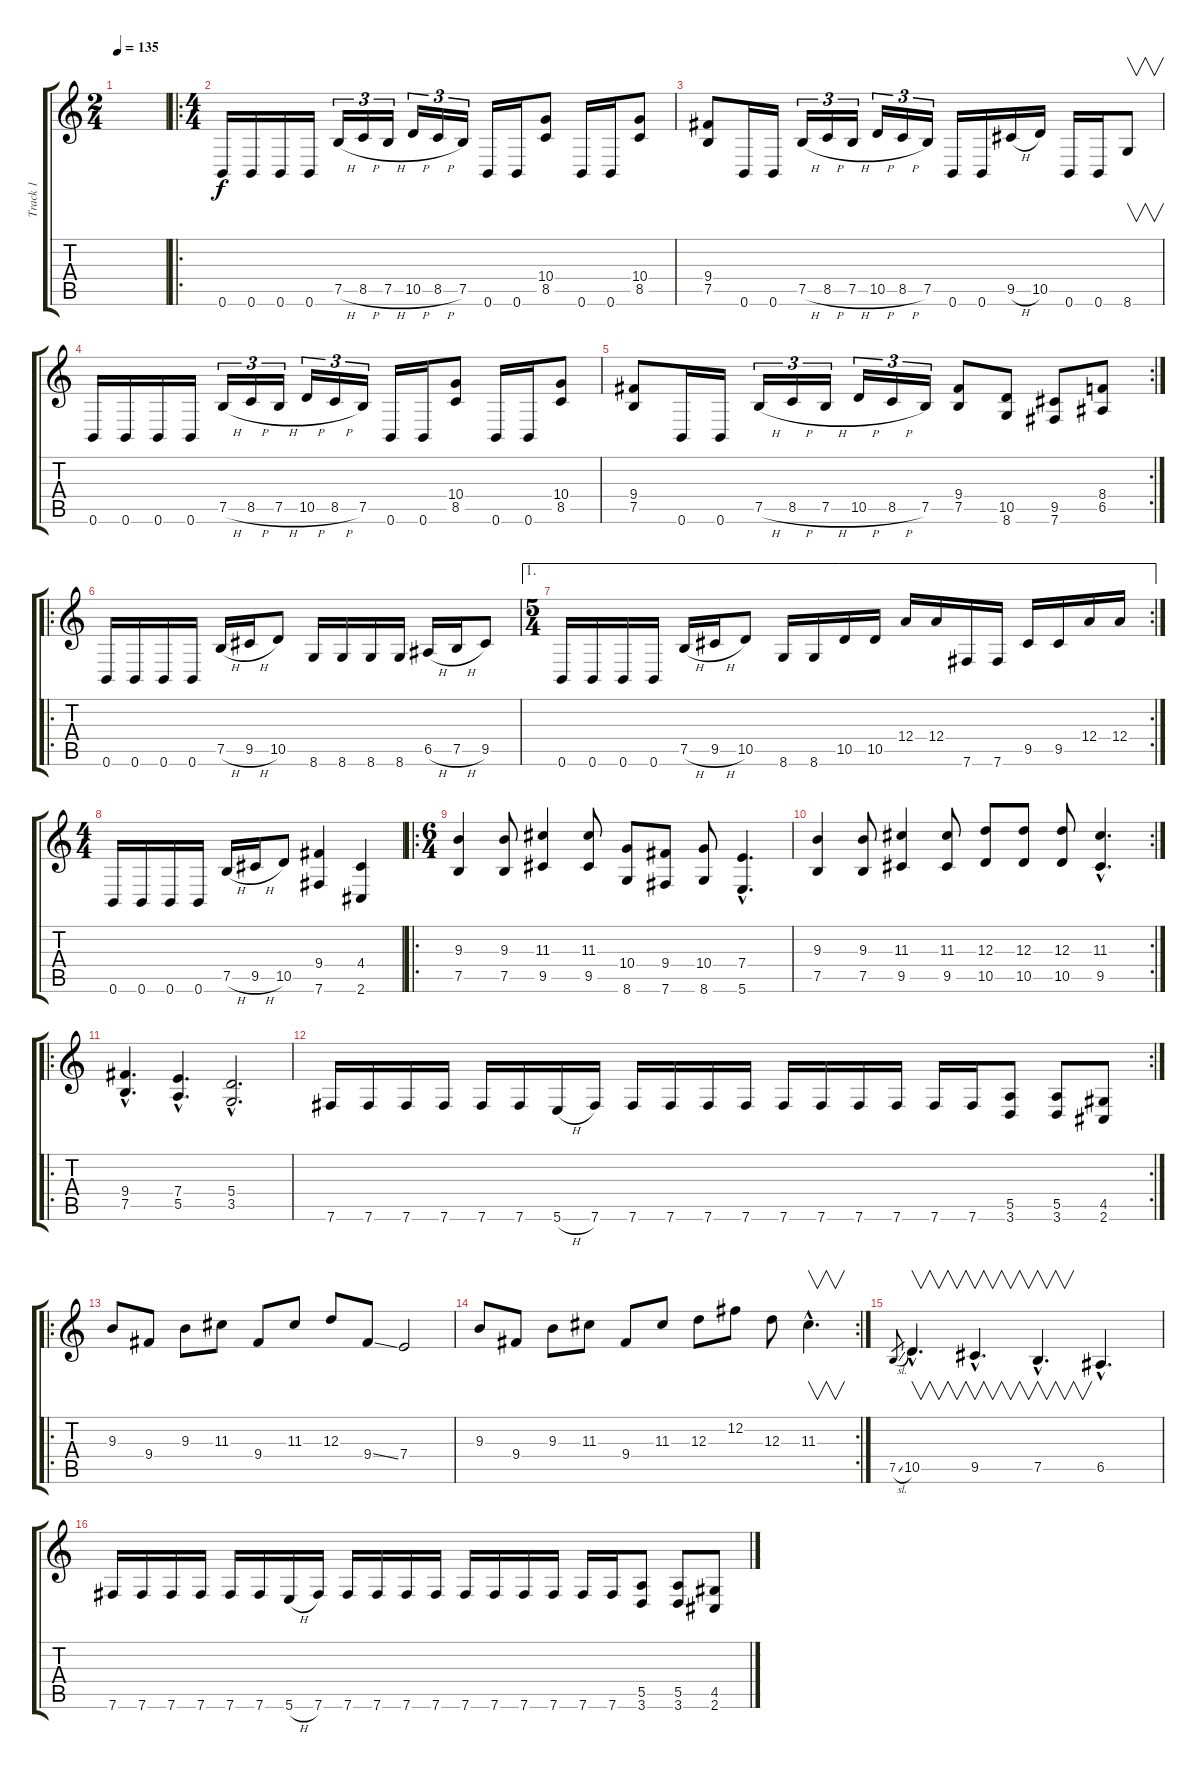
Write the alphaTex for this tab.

\track ("Track 1" "Track 1") {instrument distortionguitar}
\staff {score tabs}
\tuning (B3 Gb3 D3 A2 E2 B1) {hide}
\ts (2 4)
\tempo 135
\clef g2
\ks c
|
\ro
\ts (4 4)
0.6.16 0.6.16 0.6.16 0.6.16 7.5{h}.16{tu (3 2)} 8.5{h}.16{tu (3 2)} 7.5{h}.16{tu (3 2)} 10.5{h}.16{tu (3 2)} 8.5{h}.16{tu (3 2)} 7.5.16{tu (3 2)} 0.6.16 0.6.16 (10.4 8.5).8 0.6.16 0.6.16 (10.4 8.5).8 |
(9.4 7.5).8 0.6.16 0.6.16 7.5{h}.16{tu (3 2)} 8.5{h}.16{tu (3 2)} 7.5{h}.16{tu (3 2)} 10.5{h}.16{tu (3 2)} 8.5{h}.16{tu (3 2)} 7.5.16{tu (3 2)} 0.6.16 0.6.16 9.5{h}.16 10.5.16 0.6.16 0.6.16 8.6.8{v} |
0.6.16 0.6.16 0.6.16 0.6.16 7.5{h}.16{tu (3 2)} 8.5{h}.16{tu (3 2)} 7.5{h}.16{tu (3 2)} 10.5{h}.16{tu (3 2)} 8.5{h}.16{tu (3 2)} 7.5.16{tu (3 2)} 0.6.16 0.6.16 (10.4 8.5).8 0.6.16 0.6.16 (10.4 8.5).8 |
\rc 2
(9.4 7.5).8 0.6.16 0.6.16 7.5{h}.16{tu (3 2)} 8.5{h}.16{tu (3 2)} 7.5{h}.16{tu (3 2)} 10.5{h}.16{tu (3 2)} 8.5{h}.16{tu (3 2)} 7.5.16{tu (3 2)} (9.4 7.5).8 (10.5 8.6).8 (9.5 7.6).8 (8.4 6.5).8 |
\ro
0.6.16 0.6.16 0.6.16 0.6.16 7.5{h}.16 9.5{h}.16 10.5.8 8.6.16 8.6.16 8.6.16 8.6.16 6.5{h}.16 7.5{h}.16 9.5.8 |
\ae 1
\rc 2
\ts (5 4)
0.6.16 0.6.16 0.6.16 0.6.16 7.5{h}.16 9.5{h}.16 10.5.8 8.6.16 8.6.16 10.5.16 10.5.16 12.4.16 12.4.16 7.6.16 7.6.16 9.5.16 9.5.16 12.4.16 12.4.16 |
\ts (4 4)
0.6.16 0.6.16 0.6.16 0.6.16 7.5{h}.16 9.5{h}.16 10.5.8 (9.4 7.6).4 (4.4 2.6).4 |
\ro
\ts (6 4)
(9.3 7.5).4 (9.3 7.5).8 (11.3 9.5).4 (11.3 9.5).8 (10.4 8.6).8 (9.4 7.6).8 (10.4 8.6).8 (7.4{hac} 5.6{hac}).4{d} |
\rc 2
(9.3 7.5).4 (9.3 7.5).8 (11.3 9.5).4 (11.3 9.5).8 (12.3 10.5).8 (12.3 10.5).8 (12.3 10.5).8 (11.3{hac} 9.5{hac}).4{d} |
\ro
(9.4{hac} 7.5{hac}).4{d} (7.4{hac} 5.5{hac}).4{d} (5.4{hac} 3.5{hac}).2{d} |
\rc 2
7.6.16 7.6.16 7.6.16 7.6.16 7.6.16 7.6.16 5.6{h}.16 7.6.16 7.6.16 7.6.16 7.6.16 7.6.16 7.6.16 7.6.16 7.6.16 7.6.16 7.6.16 7.6.16 (5.5 3.6).8 (5.5 3.6).8 (4.5 2.6).8 |
\ro
9.3.8 9.4.8 9.3.8 11.3.8 9.4.8 11.3.8 12.3.8 9.4{ss}.8 7.4.2 |
\rc 2
9.3.8 9.4.8 9.3.8 11.3.8 9.4.8 11.3.8 12.3.8 12.2.8 12.3.8 11.3{hac}.4{v d} |
7.5{sl}.8{gr} 10.5{hac}.4{v d} 9.5{hac}.4{v d} 7.5{hac}.4{v d} 6.5{hac}.4{d} |
7.6.16 7.6.16 7.6.16 7.6.16 7.6.16 7.6.16 5.6{h}.16 7.6.16 7.6.16 7.6.16 7.6.16 7.6.16 7.6.16 7.6.16 7.6.16 7.6.16 7.6.16 7.6.16 (5.5 3.6).8 (5.5 3.6).8 (4.5 2.6).8
